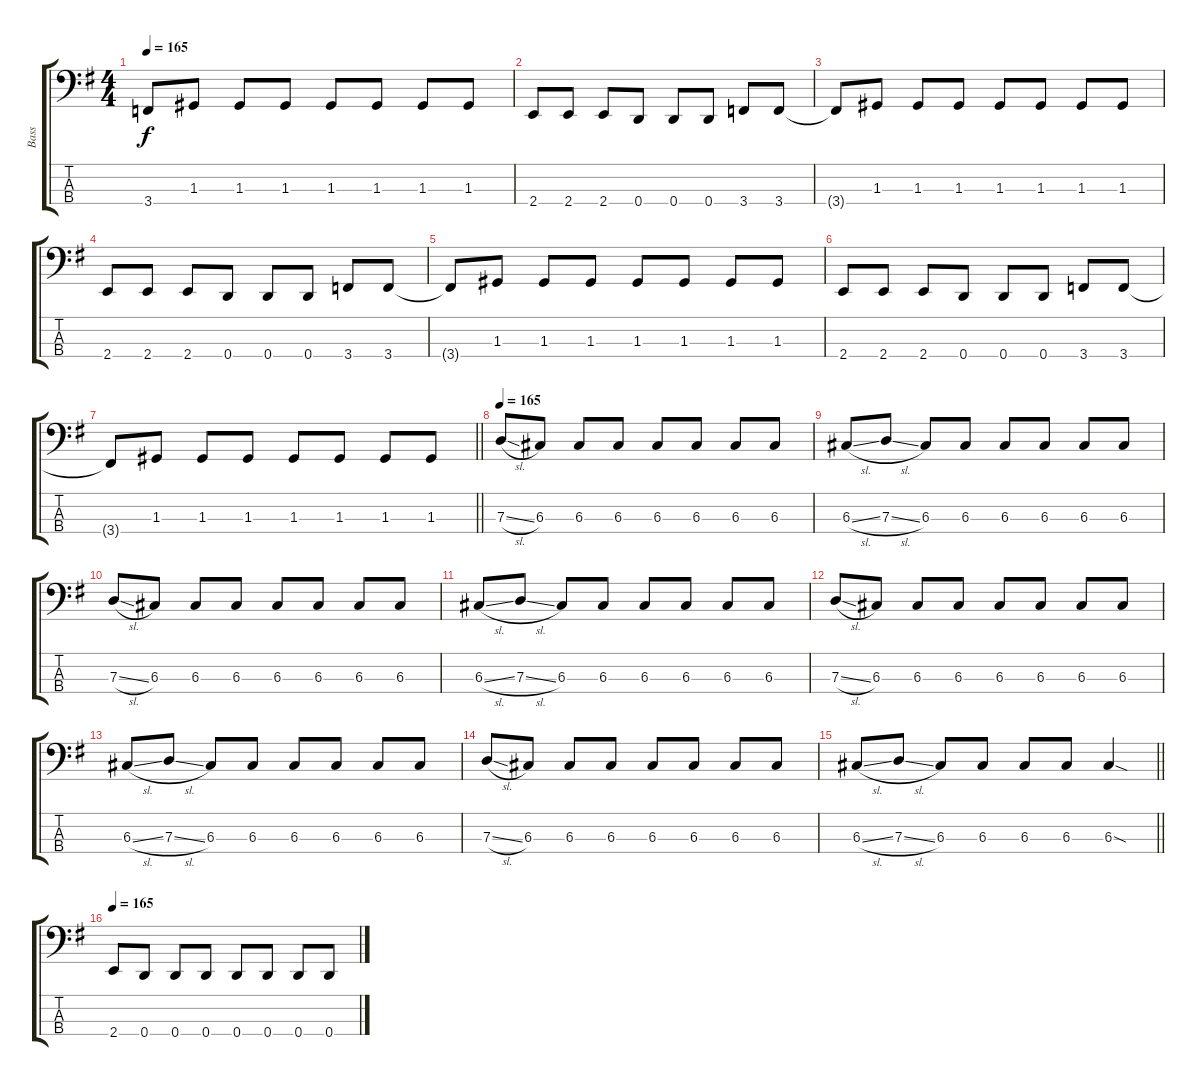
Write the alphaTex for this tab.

\track ("Bass" "Bass") {instrument electricbasspick}
\staff {score tabs}
\tuning (F2 C2 G1 D1) {hide}
\ts (4 4)
\tempo 165
\clef f4
\ks eminor
3.4{t}.8{dy f} 1.3.8 1.3.8 1.3.8 1.3.8 1.3.8 1.3.8 1.3.8 |
2.4.8 2.4.8 2.4.8 0.4.8 0.4.8 0.4.8 3.4.8 3.4.8 |
3.4{t}.8 1.3.8 1.3.8 1.3.8 1.3.8 1.3.8 1.3.8 1.3.8 |
2.4.8 2.4.8 2.4.8 0.4.8 0.4.8 0.4.8 3.4.8 3.4.8 |
3.4{t}.8 1.3.8 1.3.8 1.3.8 1.3.8 1.3.8 1.3.8 1.3.8 |
2.4.8 2.4.8 2.4.8 0.4.8 0.4.8 0.4.8 3.4.8 3.4.8 |
\barLineRight lightlight
3.4{t}.8 1.3.8 1.3.8 1.3.8 1.3.8 1.3.8 1.3.8 1.3.8 |
\tempo 165
7.3{sl}.8 6.3.8 6.3.8 6.3.8 6.3.8 6.3.8 6.3.8 6.3.8 |
6.3{sl}.8 7.3{sl}.8 6.3.8 6.3.8 6.3.8 6.3.8 6.3.8 6.3.8 |
7.3{sl}.8 6.3.8 6.3.8 6.3.8 6.3.8 6.3.8 6.3.8 6.3.8 |
6.3{sl}.8 7.3{sl}.8 6.3.8 6.3.8 6.3.8 6.3.8 6.3.8 6.3.8 |
7.3{sl}.8 6.3.8 6.3.8 6.3.8 6.3.8 6.3.8 6.3.8 6.3.8 |
6.3{sl}.8 7.3{sl}.8 6.3.8 6.3.8 6.3.8 6.3.8 6.3.8 6.3.8 |
7.3{sl}.8 6.3.8 6.3.8 6.3.8 6.3.8 6.3.8 6.3.8 6.3.8 |
\barLineRight lightlight
6.3{sl}.8 7.3{sl}.8 6.3.8 6.3.8 6.3.8 6.3.8 6.3{sod}.4 |
\tempo 165
2.4.8 0.4.8 0.4.8 0.4.8 0.4.8 0.4.8 0.4.8 0.4.8
